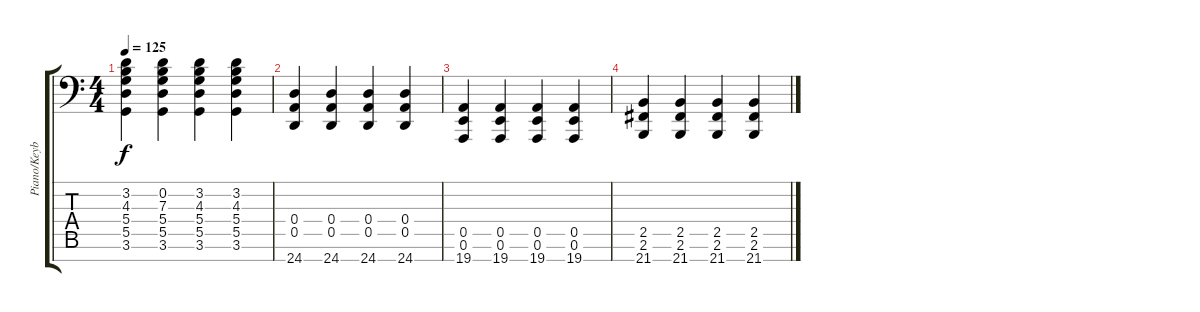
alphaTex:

\track ("Piano/Keyboard" "Piano/Keyb") {instrument brightacousticpiano}
\staff {score tabs}
\tuning (E4 B3 G3 D3 A2 E2 D0) {hide}
\ts (4 4)
\tempo 125
\clef f4
\ks c
(3.2 4.3 5.4 5.5 3.6).4{dy f} (0.2 7.3 5.4 5.5 3.6).4 (3.2 4.3 5.4 5.5 3.6).4 (3.2 4.3 5.4 5.5 3.6).4 |
(0.4 0.5 24.7).4 (0.4 0.5 24.7).4 (0.4 0.5 24.7).4 (0.4 0.5 24.7).4 |
(0.5 0.6 19.7).4 (0.5 0.6 19.7).4 (0.5 0.6 19.7).4 (0.5 0.6 19.7).4 |
(2.5 2.6 21.7).4 (2.5 2.6 21.7).4 (2.5 2.6 21.7).4 (2.5 2.6 21.7).4
